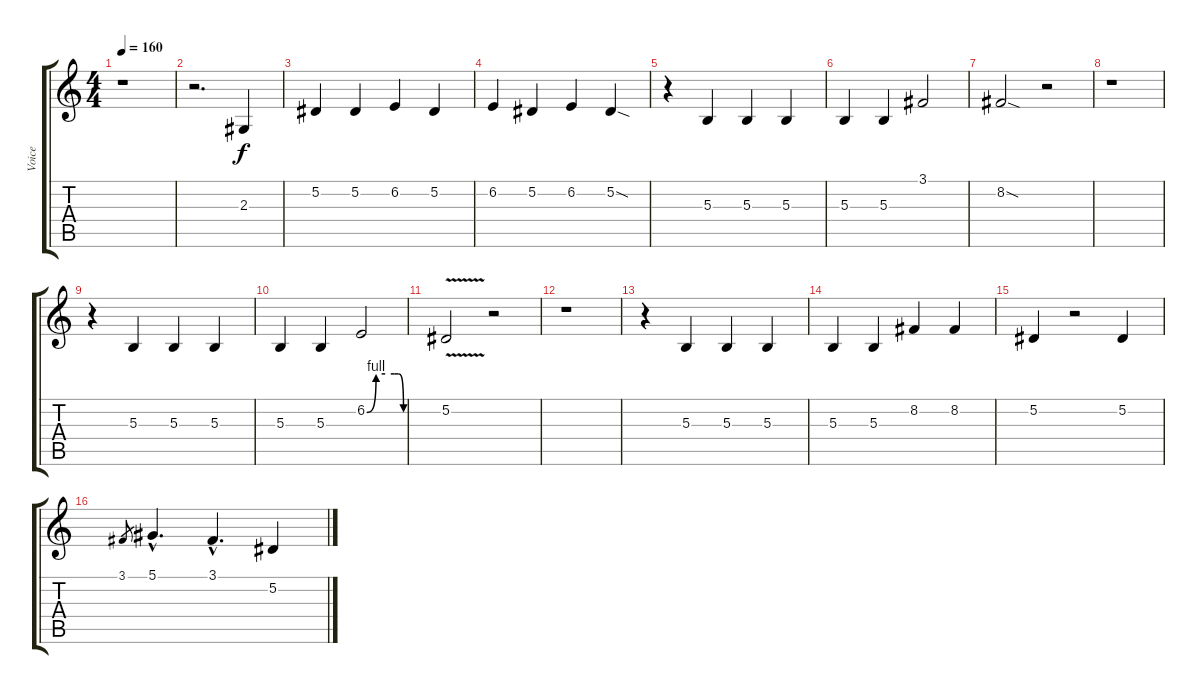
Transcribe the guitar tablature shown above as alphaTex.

\track ("Voice" "Voice") {instrument lead1square}
\staff {score tabs}
\tuning (Eb4 Bb3 Gb3 Db3 Ab2 Eb2) {hide}
\ts (4 4)
\tempo 160
\clef g2
\ks c
r.1{dy f} |
r.2{d} 2.3.4 |
5.2.4 5.2.4 6.2.4 5.2.4 |
6.2.4 5.2.4 6.2.4 5.2{sod}.4 |
r.4 5.3.4 5.3.4 5.3.4 |
5.3.4 5.3.4 3.1.2 |
8.2{sod}.2 r.2 |
r.1 |
r.4 5.3.4 5.3.4 5.3.4 |
5.3.4 5.3.4 6.2{be (custom 0 0 15 4 30 4 45 4 52 4 60 0)}.2 |
5.2{v}.2 r.2 |
r.1 |
r.4 5.3.4 5.3.4 5.3.4 |
5.3.4 5.3.4 8.2.4 8.2.4 |
5.2.4 r.2 5.2.4 |
3.1.8{gr} 5.1{hac}.4{d} 3.1{hac}.4{d} 5.2.4
